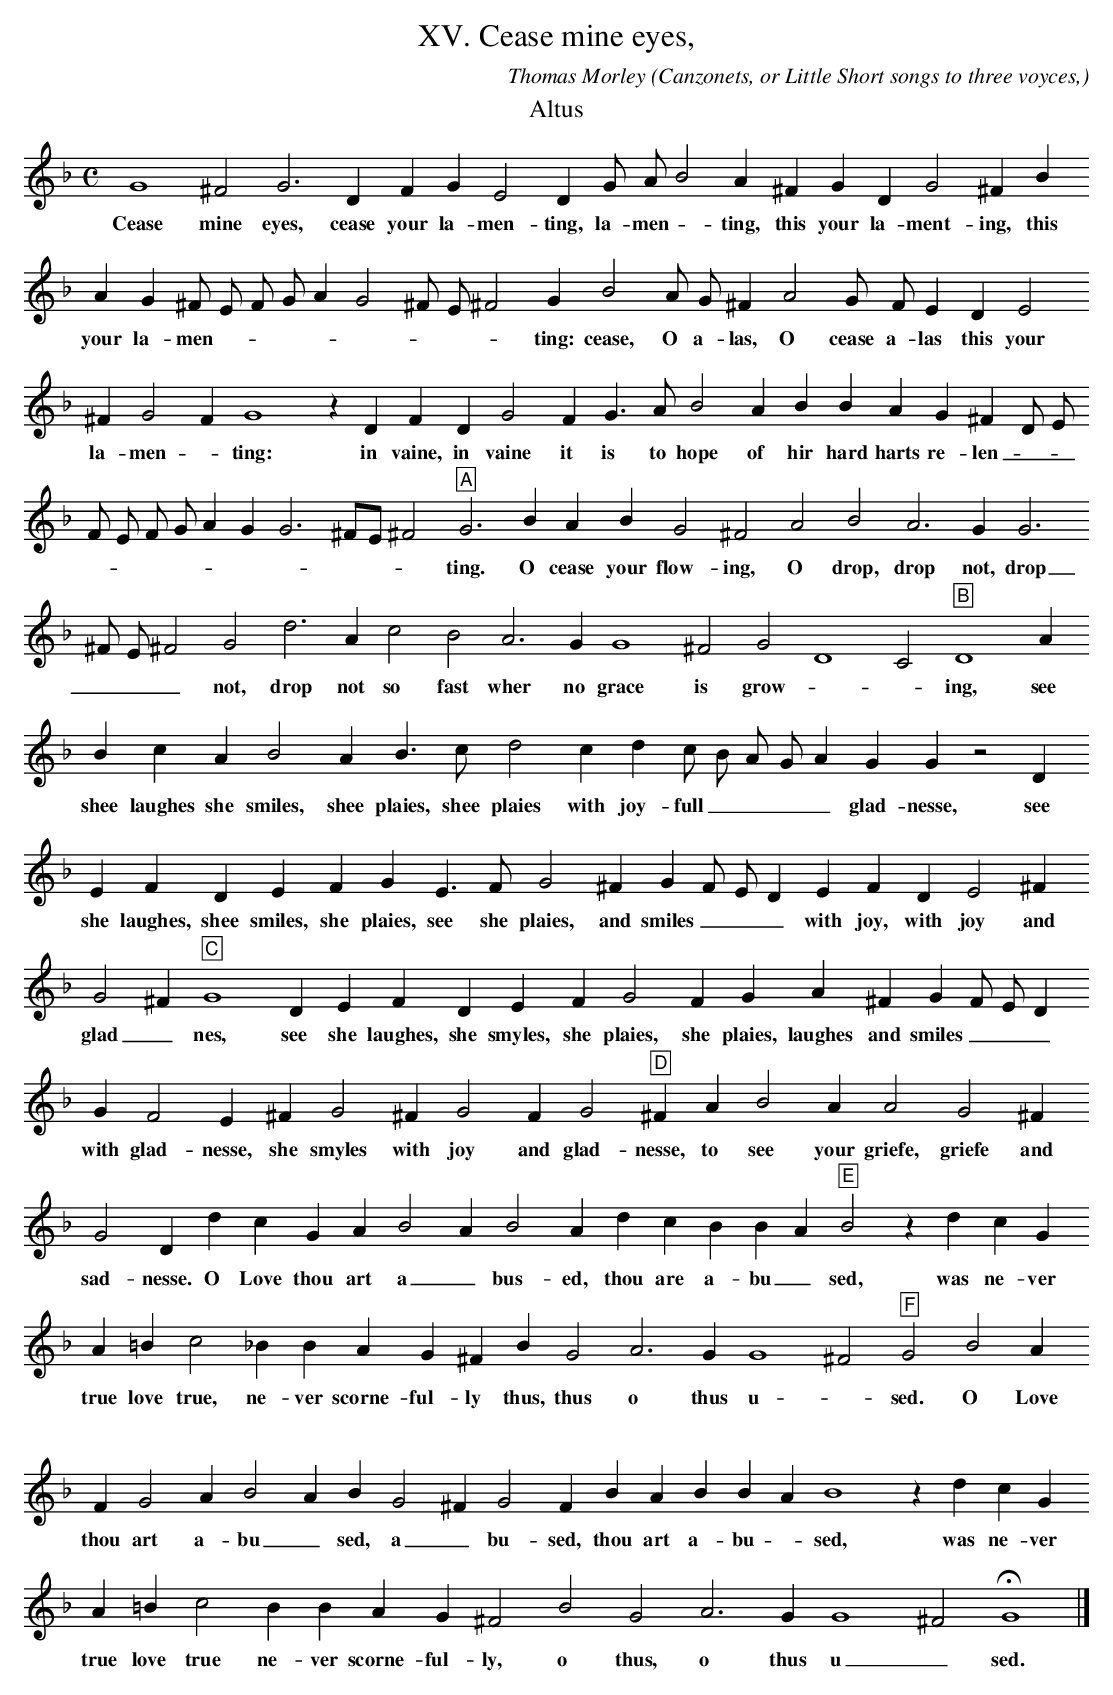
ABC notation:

X:1
T:XV. Cease mine eyes,
O: Canzonets, or Little Short songs to three voyces,
C: Thomas Morley
M:C
K:G dor
T: Altus
L:1/4
G4 ^F2 G3 D F G E2 D G/ A/ B2\
w:Cease mine eyes, cease your la- men- ting, la- men -
A ^F G D G2 ^F B A G ^F/ E/ F/ G/ \
w:ting, this your la- ment- ing, this your la- men - _ _
A G2 ^F/ E/ ^F2 G B2 A/ G/ ^F A2 G/ F/ E D E2 ^F G2 F G4\
w:_ _ _ _ _ ting: cease, O a- las, O cease a- las this your la- men - ting:
z D F D G2 F G > A B2 A B B A G ^F D/ E/ F/ E/ F/ G/\
w:in vaine, in vaine it is to hope of hir hard harts re- len - _ _ _ _ _
 A G G3 ^F/E/^F2 "A"G3 B A B G2 ^F2 A2 B2 A3 G G3 ^F/ E/\
w:_ _ _ _ _ _ ting.  O cease your flow- ing, O drop, drop not, drop _ _
 ^F2 G2 d3 A c2 B2 A3 G G4 ^F2 G2 D4 C2 "B"D4 A B c A\
w:_ not, drop not so fast wher no grace is grow - _ ing, see shee laughes she
B2 A B > c d2 c d c/ B/ A/ G/ A G G z2 D E F D\
w:smiles, shee plaies, shee plaies with joy- full _ _ _ _ glad- nesse, see she laughes, shee
E F G E > F G2 ^F G F/ E/ D E F D E2 ^F G2 ^F "C"G4\
w:smiles, she plaies, see she plaies, and smiles _ _ _ with joy, with joy and glad _ nes,
D E F D E F G2 F G A ^F G F/ E/ D G\
w:see she laughes, she smyles, she plaies, she plaies, laughes and smiles _ _ _ with
F2 E ^F G2 ^F G2 F G2 "D"^F A B2 A A2 G2 ^F G2\
w:glad- nesse, she smyles with joy and glad- nesse, to see your griefe, griefe and sad-
D d c G A B2 A B2 A d c B B A "E"B2 z d c G\
w:nesse.  O Love thou art a _ bus- ed, thou are a- bu _ sed, was ne- ver
A =B c2 _B B A G ^F B G2 A3 G G4 ^F2 "F"G2 B2 A F\
w:true love true, ne- ver scorne- ful- ly thus, thus o thus u - sed.  O Love thou
G2 A B2 A B G2 ^F G2 F B A B B A B4 z d c G A =B c2\
w:art a- bu _ sed, a _ bu- sed, thou art a- bu - sed, was ne- ver true love true
B B A G ^F2 B2 G2 A3 G G4 ^F2 HG4 |]\
w:ne- ver scorne- ful- ly, o thus, o thus u _ sed.
